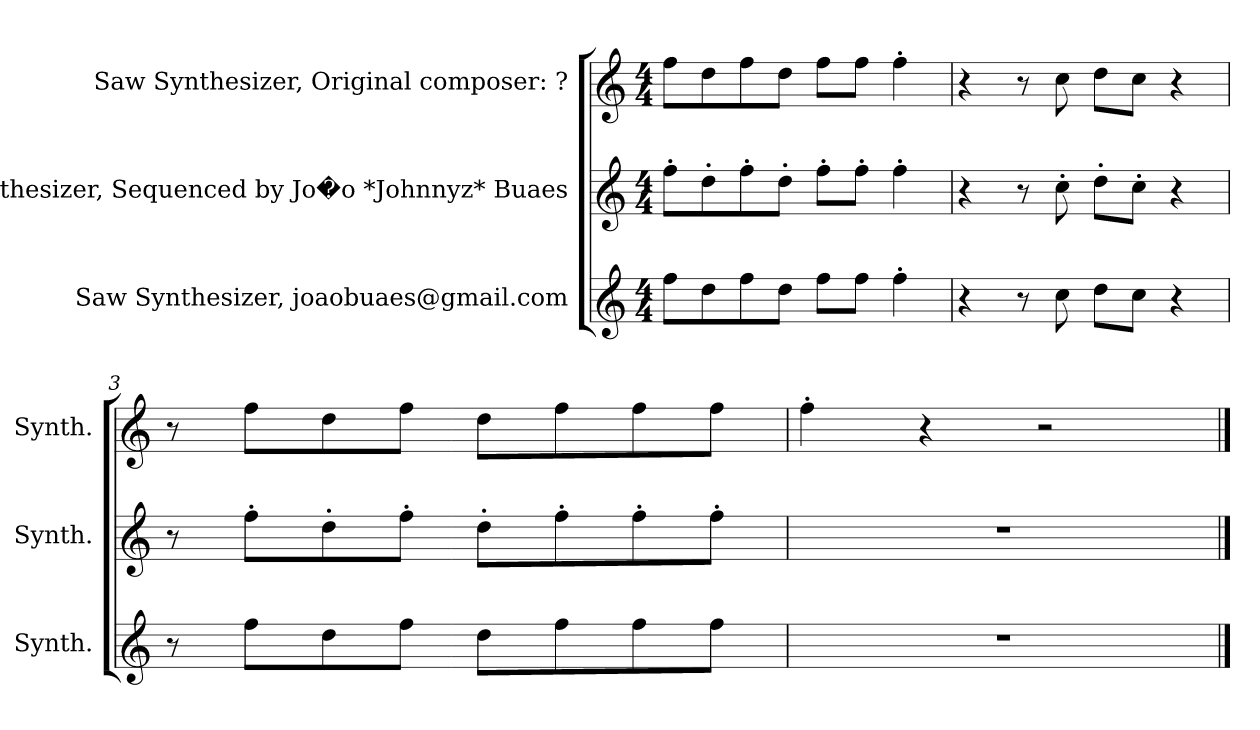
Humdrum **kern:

**kern	**kern	**kern
*part3	*part2	*part1
*staff3	*staff2	*staff1
*I"Saw Synthesizer, joaobuaes@gmail.com	*I"Saw Synthesizer, Sequenced by Jo�o *Johnnyz* Buaes	*I"Saw Synthesizer, Original composer: ?
*I'Synth.	*I'Synth.	*I'Synth.
*clefG2	*clefG2	*clefG2
*k[]	*k[]	*k[]
*M4/4	*M4/4	*M4/4
*MM113	*MM113	*MM113
=1	=1	=1
8ff\L	8ff'\L	8ff\L
8dd\	8dd'\	8dd\
8ff\	8ff'\	8ff\
8dd\J	8dd'\J	8dd\J
8ff\L	8ff'\L	8ff\L
8ff\J	8ff'\J	8ff\J
4ff'\	4ff'\	4ff'\
=2	=2	=2
4r	4r	4r
8r	8r	8r
8cc\	8cc'\	8cc\
8dd\L	8dd'\L	8dd\L
8cc\J	8cc'\J	8cc\J
4r	4r	4r
=3	=3	=3
8r	8r	8r
8ff\L	8ff'\L	8ff\L
8dd\	8dd'\	8dd\
8ff\J	8ff'\J	8ff\J
8dd\L	8dd'\L	8dd\L
8ff\	8ff'\	8ff\
8ff\	8ff'\	8ff\
8ff\J	8ff'\J	8ff\J
!!LO:LB:g=z
=4	=4	=4
1r	1r	4ff'\
.	.	4r
.	.	2r
==	==	==
*-	*-	*-
